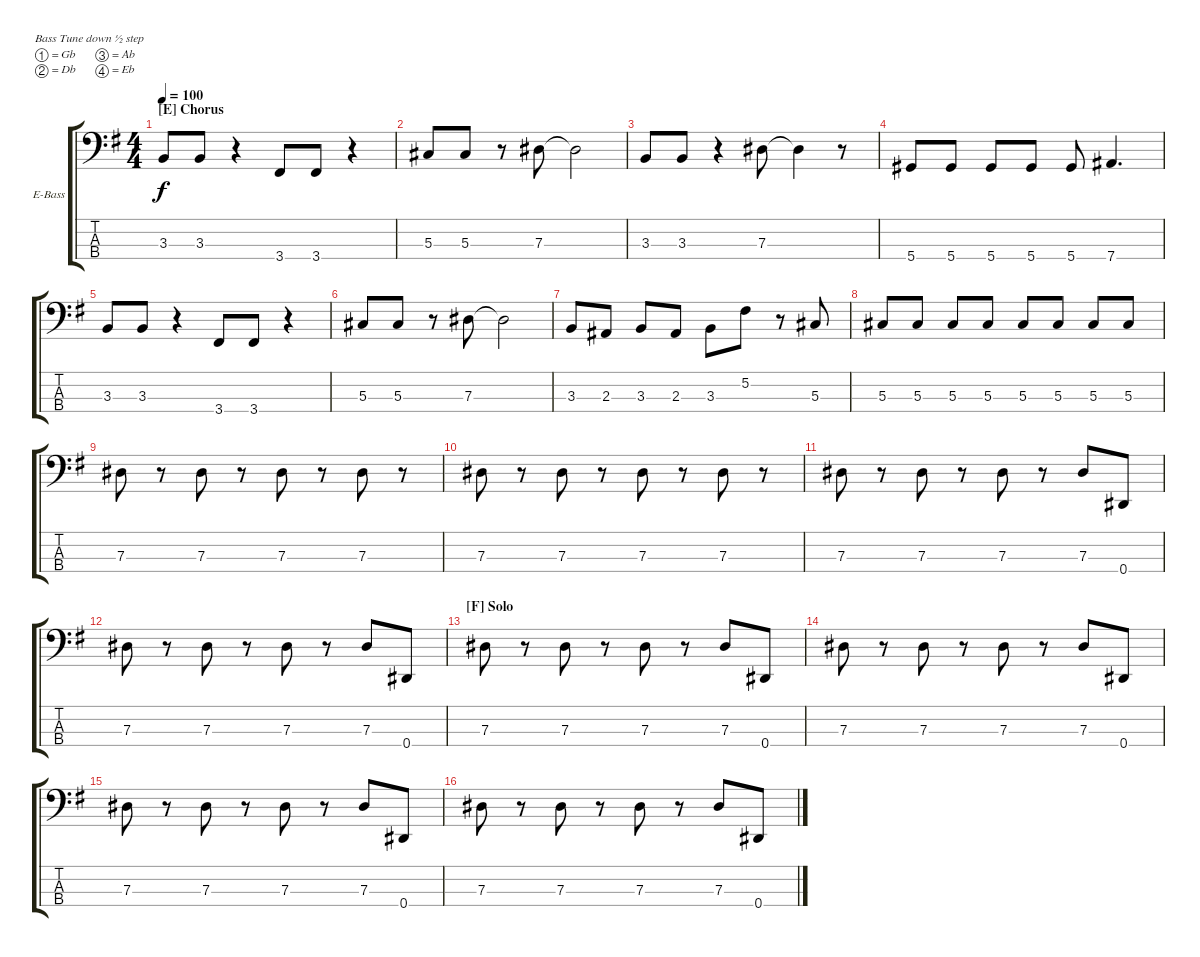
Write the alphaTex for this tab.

\bracketExtendMode groupsimilarinstruments
\firstSystemTrackNameOrientation horizontal
\otherSystemsTrackNameOrientation horizontal
\track ("Bass" "E-Bass") {instrument electricbassfinger}
\staff {score tabs}
\tuning (Gb2 Db2 Ab1 Eb1)
\ts (4 4)
\section ("E" "Chorus")
\tempo 100
\clef f4
\scale
1.05549
\ks g
3.3.8{dy f} 3.3.8 r.4 3.4.8 3.4.8 r.4 |
\scale
0.944515 5.3.8 5.3.8 r.8 7.3.8 7.3{t}.2 |
\scale
1.05549 3.3.8 3.3.8 r.4 7.3.8 7.3{t}.4 r.8 |
\scale
0.944515 5.4.8 5.4.8 5.4.8 5.4.8 5.4.8 7.4.4{d} |
\scale
1.05549 3.3.8 3.3.8 r.4 3.4.8 3.4.8 r.4 |
\scale
0.944515 5.3.8 5.3.8 r.8 7.3.8 7.3{t}.2 |
\scale
1.05549 3.3.8 2.3.8 3.3.8 2.3.8 3.3.8 5.2.8 r.8 5.3.8 |
\scale
0.944515 5.3.8 5.3.8 5.3.8 5.3.8 5.3.8 5.3.8 5.3.8 5.3.8 |
\scale
1.05549 7.3.8 r.8 7.3.8 r.8 7.3.8 r.8 7.3.8 r.8 |
\scale
0.944515 7.3.8 r.8 7.3.8 r.8 7.3.8 r.8 7.3.8 r.8 |
\scale
1.05549 7.3.8 r.8 7.3.8 r.8 7.3.8 r.8 7.3.8 0.4.8 |
\scale
0.944515 7.3.8 r.8 7.3.8 r.8 7.3.8 r.8 7.3.8 0.4.8 |
\section ("F" "Solo")
\scale
1.05549 7.3.8 r.8 7.3.8 r.8 7.3.8 r.8 7.3.8 0.4.8 |
\scale
0.944515 7.3.8 r.8 7.3.8 r.8 7.3.8 r.8 7.3.8 0.4.8 |
\scale
1.05549 7.3.8 r.8 7.3.8 r.8 7.3.8 r.8 7.3.8 0.4.8 |
\scale
0.944515 7.3.8 r.8 7.3.8 r.8 7.3.8 r.8 7.3.8 0.4.8
